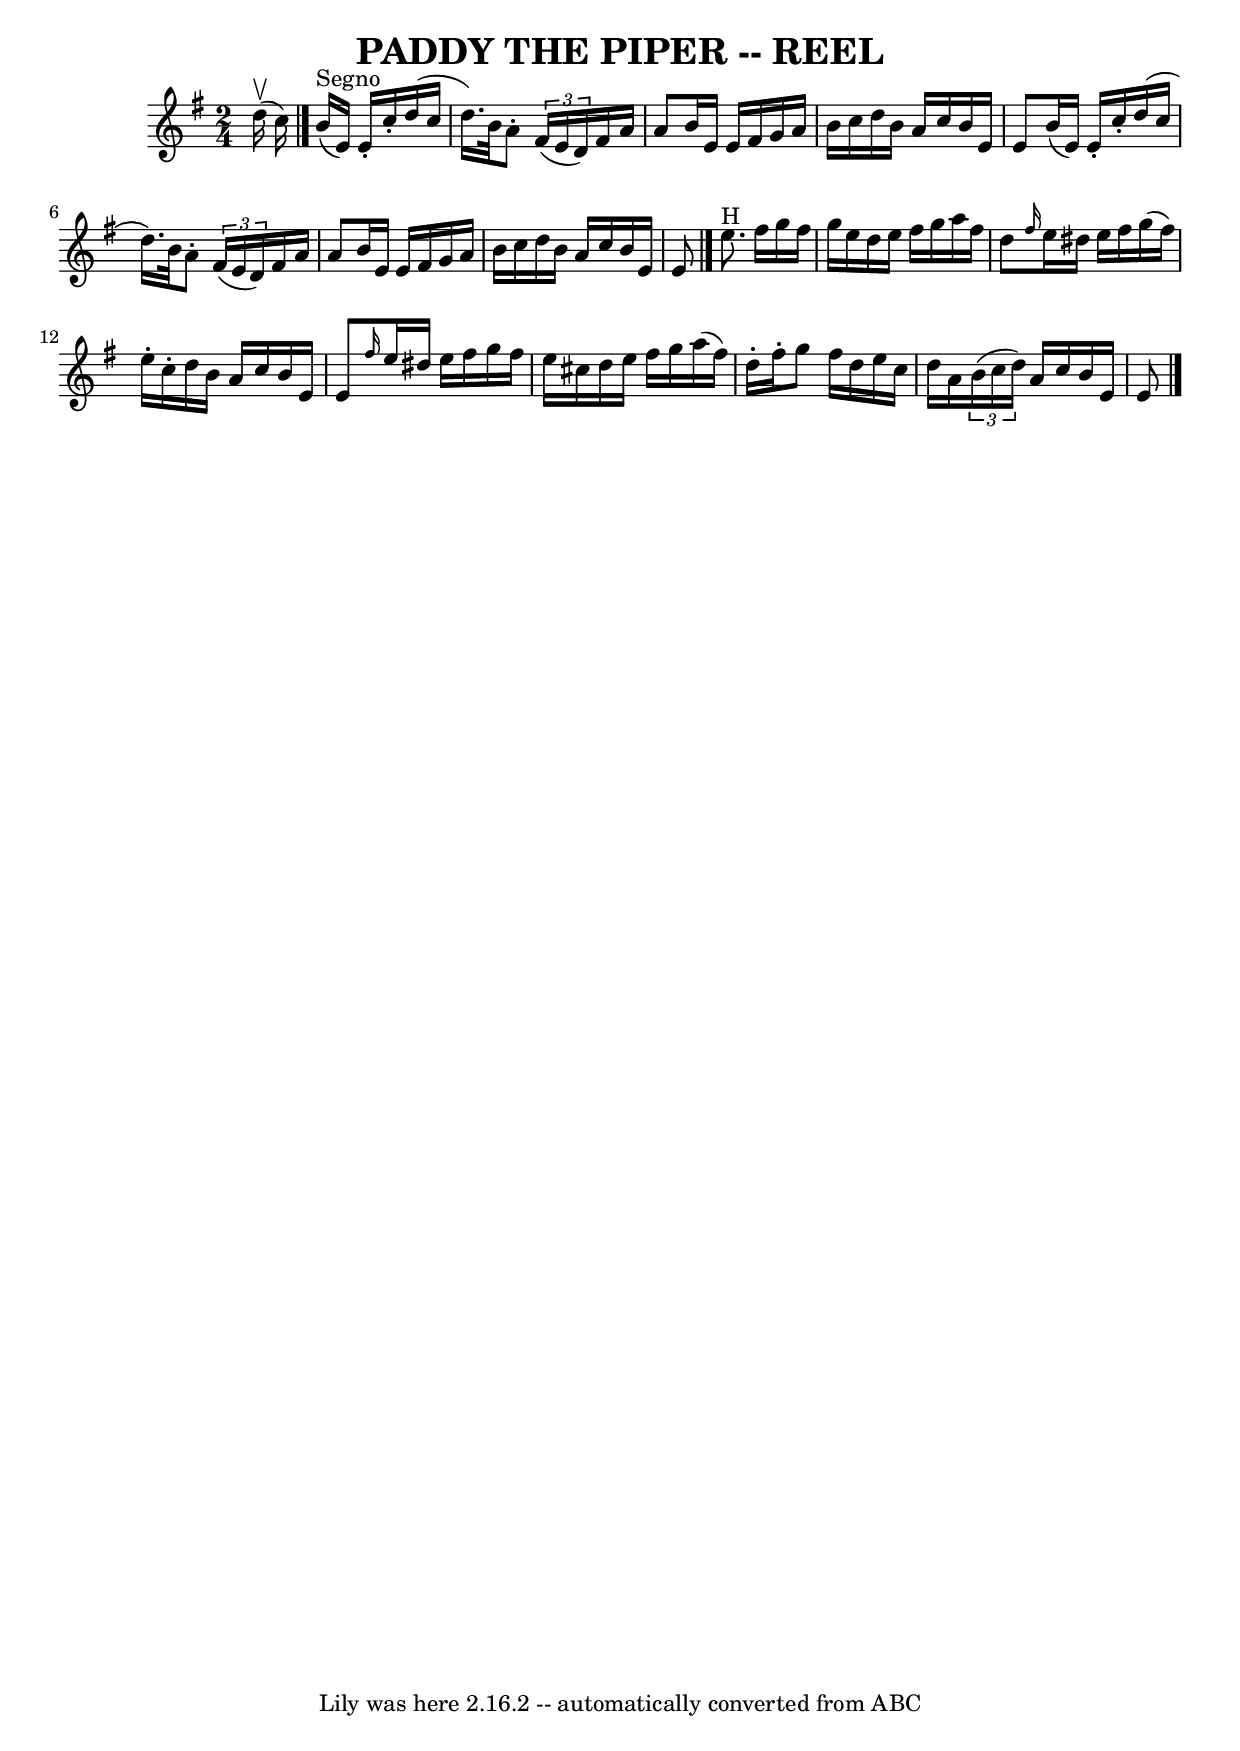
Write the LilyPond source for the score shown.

\version "2.7.40"
\include "Mammoth.ily"
\header {
	%% book = "Ryan's Mammoth Collection of Fiddle Tunes"
	crossRefNumber = "1"
	footnotes = ""
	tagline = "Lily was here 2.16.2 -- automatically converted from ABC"
	title = "PADDY THE PIPER -- REEL"
}
voicedefault =  {


\time 2/4 \key g \major d''16 (^\upbow c''16)     |
     
\bar "|." b'16^"Segno"(e'16) e'16 -. c''16 -. d''16 (c''16    
d''16.) b'32    |
 a'8 -. \times 2/3 { fis'16 (e'16 d'16  
-) } fis'16 a'16 a'8    |
 b'16 e'16 e'16 fis'16    
g'16 a'16 b'16 c''16    |
 d''16 b'16 a'16 c''16    
b'16 e'16 e'8    |
 b'16 (e'16) e'16 -. c''16 -.   
d''16 (c''16 d''16.) b'32    |
 a'8 -. \times 2/3 { fis'16 
(e'16 d'16) } fis'16 a'16 a'8    |
 b'16 e'16    
e'16 fis'16 g'16 a'16 b'16 c''16    |
 d''16 b'16    
a'16 c''16 b'16 e'16 e'8      \bar "|." e''8.^"H" fis''16    
g''16 fis''16 g''16 e''16    |
 d''16 e''16 fis''16    
g''16 a''16 fis''16 d''8    |
 \grace { fis''16  } e''16    
dis''16 e''16 fis''16 g''16 (fis''16) e''16 -. c''16 -.   
|
 d''16 b'16 a'16 c''16 b'16 e'16 e'8    |
    
 \grace { fis''16  } e''16 dis''16 e''16 fis''16 g''16    
fis''16 e''16 cis''16    |
 d''16 e''16 fis''16 g''16    
a''16 (fis''16) d''16 -. fis''16 -.   |
 g''8 fis''16    
d''16 e''16 c''16 d''16 a'16    |
   \times 2/3 { b'16 (
c''16 d''16) } a'16 c''16 b'16 e'16 e'8      \bar "|."   
}

\score{
    <<

	\context Staff="default"
	{
	    \voicedefault 
	}

    >>
	\layout {
	}
	\midi {}
}
